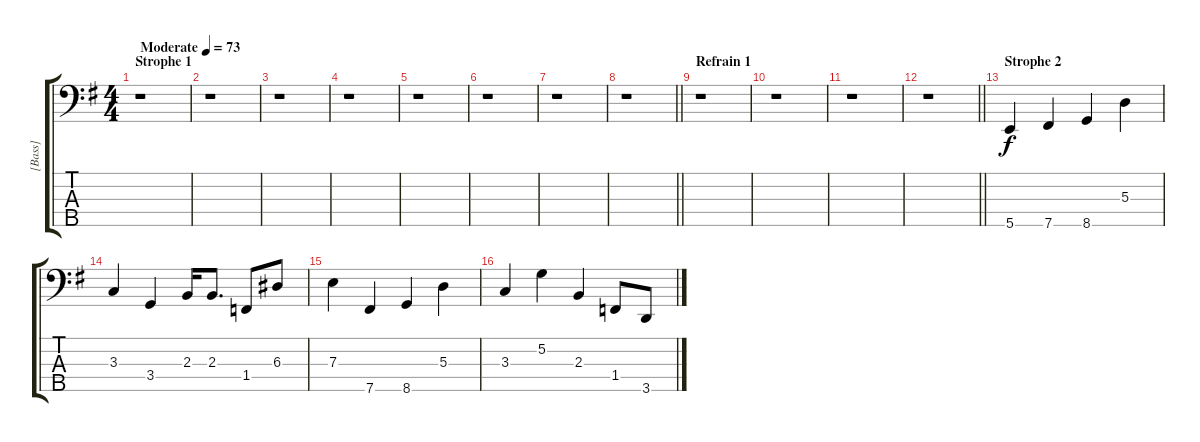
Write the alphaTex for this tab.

\track ("[Bass]" "[Bass]") {instrument electricbassfinger}
\staff {score tabs}
\tuning (G2 D2 A1 E1 B0) {hide}
\ts (4 4)
\section ("" "Strophe 1")
\tempo (73 "Moderate")
\clef f4
\ks eminor
r.1{dy f instrument electricbassfinger} |
r.1 |
r.1 |
r.1 |
r.1 |
r.1 |
r.1 |
\barLineRight lightlight
r.1 |
\section ("" "Refrain 1")
r.1 |
r.1 |
r.1 |
\barLineRight lightlight
r.1 |
\section ("" "Strophe 2")
5.5.4 7.5.4 8.5.4 5.3.4 |
3.3.4 3.4.4 2.3.16 2.3.8{d} 1.4.8 6.3.8 |
7.3.4 7.5.4 8.5.4 5.3.4 |
3.3.4 5.2.4 2.3.4 1.4.8 3.5.8
